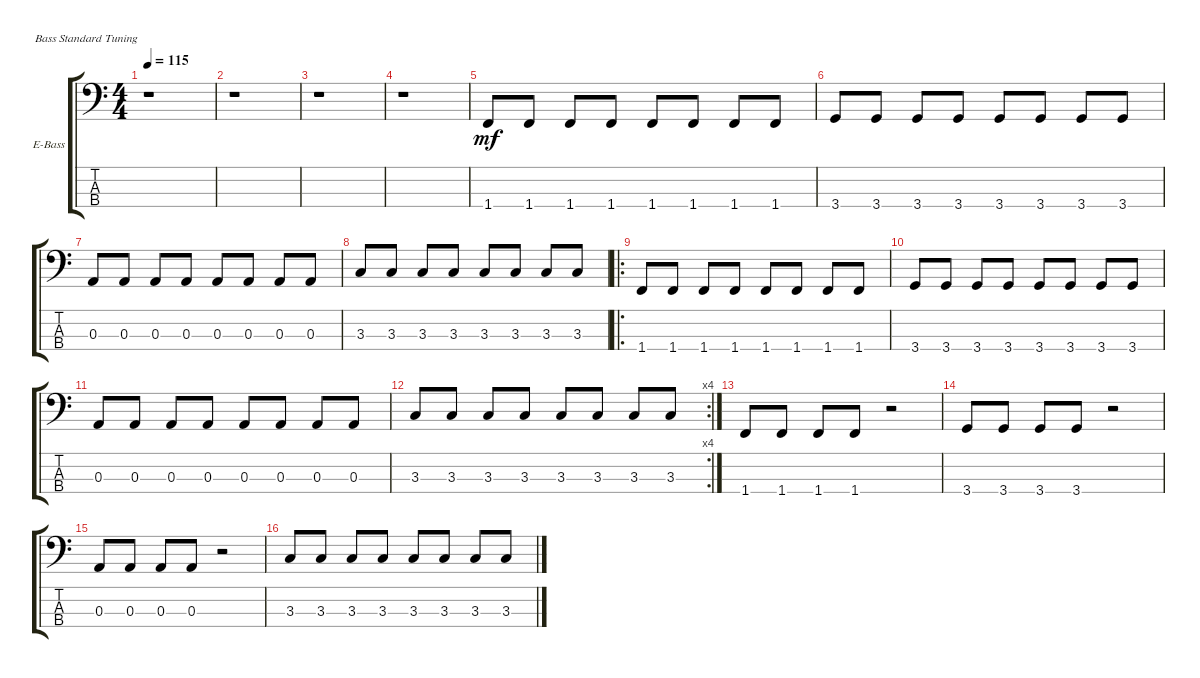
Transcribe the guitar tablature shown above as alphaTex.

\defaultSystemsLayout 4
\bracketExtendMode groupsimilarinstruments
\firstSystemTrackNameOrientation horizontal
\otherSystemsTrackNameOrientation horizontal
\track ("Electric Bass" "E-Bass") {instrument electricbassfinger}
\staff {score tabs}
\tuning (G2 D2 A1 E1)
\ts (4 4)
\tempo 115
\clef f4
\scale
0.487395
\ks c
r.1{dy mf instrument electricbassfinger} |
\scale
0.256303 r.1 |
\scale
0.256303 r.1 |
\scale
0.312821 r.1 |
\scale
0.374359 1.4.8 1.4.8 1.4.8 1.4.8 1.4.8 1.4.8 1.4.8 1.4.8 |
\scale
0.312821 3.4.8 3.4.8 3.4.8 3.4.8 3.4.8 3.4.8 3.4.8 3.4.8 |
\scale
0.476563 0.3.8 0.3.8 0.3.8 0.3.8 0.3.8 0.3.8 0.3.8 0.3.8 |
\scale
0.523438 3.3.8 3.3.8 3.3.8 3.3.8 3.3.8 3.3.8 3.3.8 3.3.8 |
\ro
1.4.8 1.4.8 1.4.8 1.4.8 1.4.8 1.4.8 1.4.8 1.4.8 |
3.4.8 3.4.8 3.4.8 3.4.8 3.4.8 3.4.8 3.4.8 3.4.8 |
0.3.8 0.3.8 0.3.8 0.3.8 0.3.8 0.3.8 0.3.8 0.3.8 |
\rc 4
3.3.8 3.3.8 3.3.8 3.3.8 3.3.8 3.3.8 3.3.8 3.3.8 |
1.4.8 1.4.8 1.4.8 1.4.8 r.2 |
3.4.8 3.4.8 3.4.8 3.4.8 r.2 |
0.3.8 0.3.8 0.3.8 0.3.8 r.2 |
3.3.8 3.3.8 3.3.8 3.3.8 3.3.8 3.3.8 3.3.8 3.3.8
